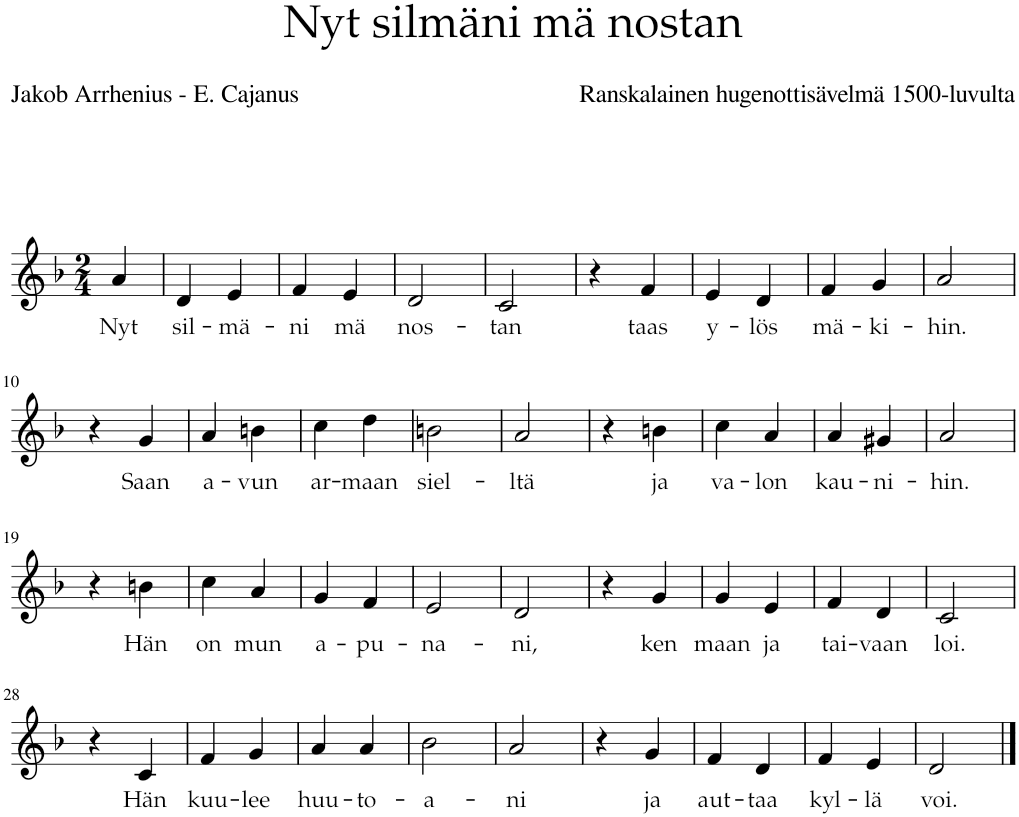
**kern	**text
*part1	*part1
*staff1	*staff1
*I"Piano	*
*I'Pno.	*
*clefG2	*
*k[b-]	*
*M2/4	*
=1	=1
!	!LO:LY:b
4a/	Nyt
=2	=2
!	!LO:LY:b
4d/	sil-
!	!LO:LY:b
4e/	-mä-
=3	=3
!	!LO:LY:b
4f/	-ni
!	!LO:LY:b
4e/	mä
=4	=4
!	!LO:LY:b
2d/	nos-
=5	=5
!	!LO:LY:b
2c/	-tan
=6	=6
4r	.
!	!LO:LY:b
4f/	taas
=7	=7
!	!LO:LY:b
4e/	y-
!	!LO:LY:b
4d/	-lös
=8	=8
!	!LO:LY:b
4f/	mä-
!	!LO:LY:b
4g/	-ki-
=9	=9
!	!LO:LY:b
2a/	-hin.
!!LO:LB:g=z
=10	=10
4r	.
!	!LO:LY:b
4g/	Saan
=11	=11
!	!LO:LY:b
4a/	a-
!	!LO:LY:b
4bn\	-vun
=12	=12
!	!LO:LY:b
4cc\	ar-
!	!LO:LY:b
4dd\	-maan
=13	=13
!	!LO:LY:b
2bn\	siel-
=14	=14
!	!LO:LY:b
2a/	-ltä
=15	=15
4r	.
!	!LO:LY:b
4bn\	ja
=16	=16
!	!LO:LY:b
4cc\	va-
!	!LO:LY:b
4a/	-lon
=17	=17
!	!LO:LY:b
4a/	kau-
!	!LO:LY:b
4g#X/	-ni-
=18	=18
!	!LO:LY:b
2a/	-hin.
!!LO:LB:g=z
=19	=19
4r	.
!	!LO:LY:b
4bn\	Hän
=20	=20
!	!LO:LY:b
4cc\	on
!	!LO:LY:b
4a/	mun
=21	=21
!	!LO:LY:b
4g/	a-
!	!LO:LY:b
4f/	-pu-
=22	=22
!	!LO:LY:b
2e/	-na-
=23	=23
!	!LO:LY:b
2d/	-ni,
=24	=24
4r	.
!	!LO:LY:b
4g/	ken
=25	=25
!	!LO:LY:b
4g/	maan
!	!LO:LY:b
4e/	ja
=26	=26
!	!LO:LY:b
4f/	tai-
!	!LO:LY:b
4d/	-vaan
=27	=27
!	!LO:LY:b
2c/	loi.
!!LO:LB:g=z
=28	=28
4r	.
!	!LO:LY:b
4c/	Hän
=29	=29
!	!LO:LY:b
4f/	kuu-
!	!LO:LY:b
4g/	-lee
=30	=30
!	!LO:LY:b
4a/	huu-
!	!LO:LY:b
4a/	-to-
=31	=31
!	!LO:LY:b
2b-\	-a-
=32	=32
!	!LO:LY:b
2a/	-ni
=33	=33
4r	.
!	!LO:LY:b
4g/	ja
=34	=34
!	!LO:LY:b
4f/	aut-
!	!LO:LY:b
4d/	-taa
=35	=35
!	!LO:LY:b
4f/	kyl-
!	!LO:LY:b
4e/	-lä
=36	=36
!	!LO:LY:b
2d/	voi.
==	==
*-	*-
